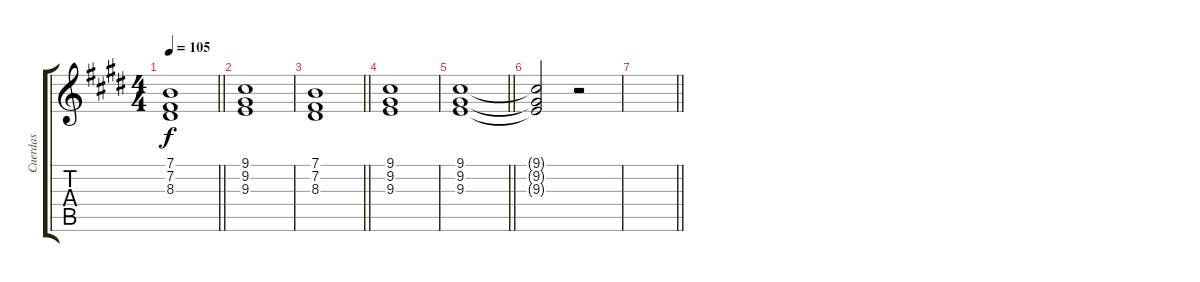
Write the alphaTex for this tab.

\track ("Cuerdas" "Cuerdas") {instrument synthstrings1}
\staff {score tabs}
\tuning (E4 B3 G3 D3 A2 E2) {hide}
\ts (4 4)
\tempo 105
\clef g2
\barLineRight lightlight
\ks c#minor
(7.1 7.2 8.3).1{dy f} |
(9.1 9.2 9.3).1 |
\barLineRight lightlight
(7.1 7.2 8.3).1 |
(9.1 9.2 9.3).1 |
\barLineRight lightlight
(9.1 9.2 9.3).1 |
(9.1{t} 9.2{t} 9.3{t}).2 r.2 |
\barLineRight lightlight
